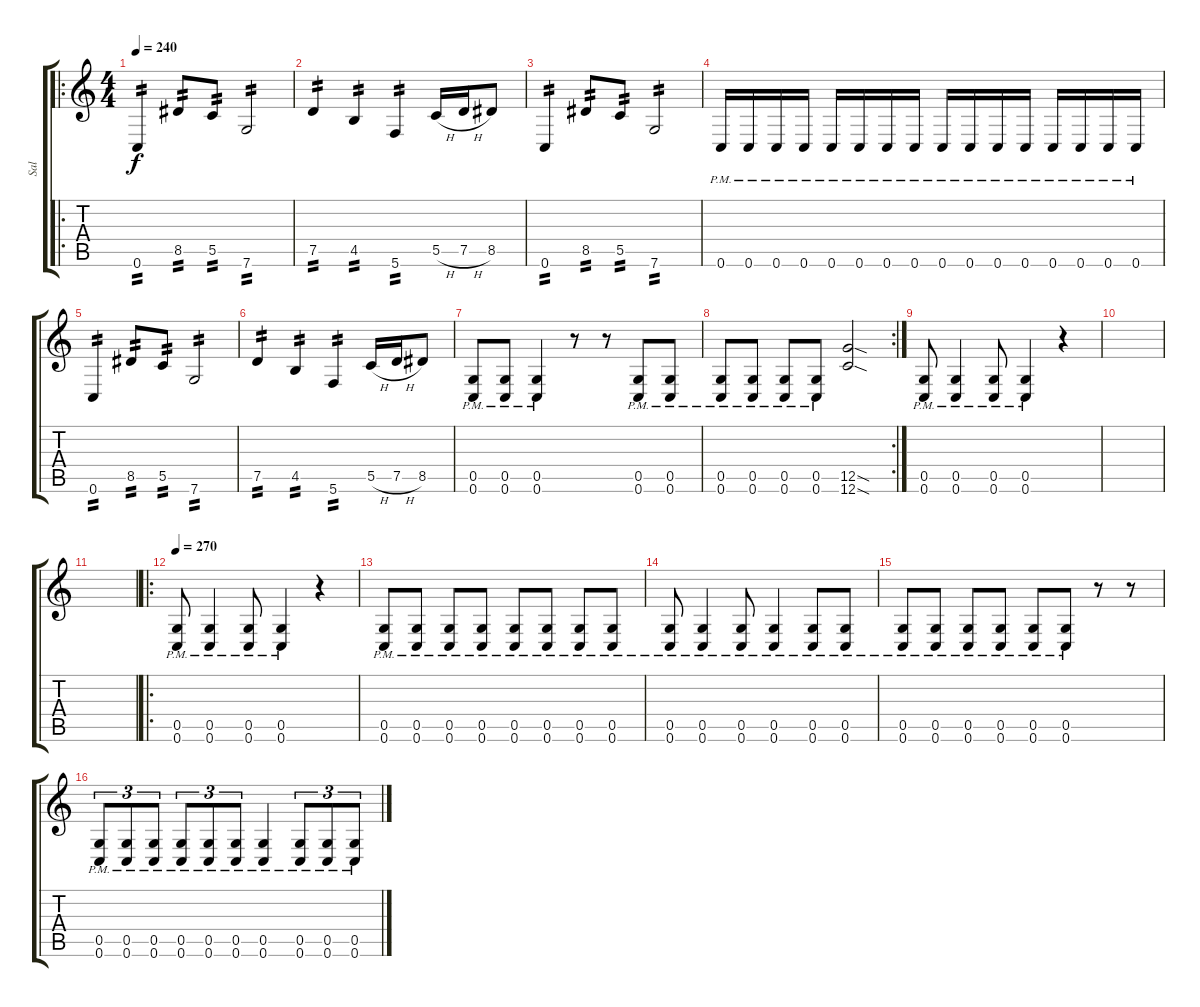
\track ("Sal" "Sal") {instrument distortionguitar}
\staff {score tabs}
\tuning (D4 A3 F3 C3 G2 C2) {hide}
\ro
\ts (4 4)
\tempo 240
\clef g2
\ks c
0.6.4{tp 2 dy f} 8.5.8{tp 2} 5.5.8{tp 2} 7.6.2{tp 2} |
7.5.4{tp 2} 4.5.4{tp 2} 5.6.4{tp 2} 5.5{h}.16 7.5{h}.16 8.5.8 |
0.6.4{tp 2} 8.5.8{tp 2} 5.5.8{tp 2} 7.6.2{tp 2} |
0.6{pm}.16 0.6{pm}.16 0.6{pm}.16 0.6{pm}.16 0.6{pm}.16 0.6{pm}.16 0.6{pm}.16 0.6{pm}.16 0.6{pm}.16 0.6{pm}.16 0.6{pm}.16 0.6{pm}.16 0.6{pm}.16 0.6{pm}.16 0.6{pm}.16 0.6{pm}.16 |
0.6.4{tp 2} 8.5.8{tp 2} 5.5.8{tp 2} 7.6.2{tp 2} |
7.5.4{tp 2} 4.5.4{tp 2} 5.6.4{tp 2} 5.5{h}.16 7.5{h}.16 8.5.8 |
(0.5{pm} 0.6{pm}).8 (0.5{pm} 0.6{pm}).8 (0.5{pm} 0.6{pm}).4 r.8 r.8 (0.5{pm} 0.6{pm}).8 (0.5{pm} 0.6{pm}).8 |
\rc 2
(0.5{pm} 0.6{pm}).8 (0.5{pm} 0.6{pm}).8 (0.5{pm} 0.6{pm}).8 (0.5{pm} 0.6{pm}).8 (12.5{sod} 12.6{sod}).2 |
(0.5{pm} 0.6{pm}).8 (0.5{pm} 0.6{pm}).4 (0.5{pm} 0.6{pm}).8 (0.5{pm} 0.6{pm}).4 r.4 |
|
|
\ro
\tempo 270
(0.5{pm} 0.6{pm}).8 (0.5{pm} 0.6{pm}).4 (0.5{pm} 0.6{pm}).8 (0.5{pm} 0.6{pm}).4 r.4 |
(0.5{pm} 0.6{pm}).8 (0.5{pm} 0.6{pm}).8 (0.5{pm} 0.6{pm}).8 (0.5{pm} 0.6{pm}).8 (0.5{pm} 0.6{pm}).8 (0.5{pm} 0.6{pm}).8 (0.5{pm} 0.6{pm}).8 (0.5{pm} 0.6{pm}).8 |
(0.5{pm} 0.6{pm}).8 (0.5{pm} 0.6{pm}).4 (0.5{pm} 0.6{pm}).8 (0.5{pm} 0.6{pm}).4 (0.5{pm} 0.6{pm}).8 (0.5{pm} 0.6{pm}).8 |
(0.5{pm} 0.6{pm}).8 (0.5{pm} 0.6{pm}).8 (0.5{pm} 0.6{pm}).8 (0.5{pm} 0.6{pm}).8 (0.5{pm} 0.6{pm}).8 (0.5{pm} 0.6{pm}).8 r.8 r.8 |
(0.5{pm} 0.6{pm}).8{tu (3 2)} (0.5{pm} 0.6{pm}).8{tu (3 2)} (0.5{pm} 0.6{pm}).8{tu (3 2)} (0.5{pm} 0.6{pm}).8{tu (3 2)} (0.5{pm} 0.6{pm}).8{tu (3 2)} (0.5{pm} 0.6{pm}).8{tu (3 2)} (0.5{pm} 0.6{pm}).4 (0.5{pm} 0.6{pm}).8{tu (3 2)} (0.5{pm} 0.6{pm}).8{tu (3 2)} (0.5{pm} 0.6{pm}).8{tu (3 2)}
